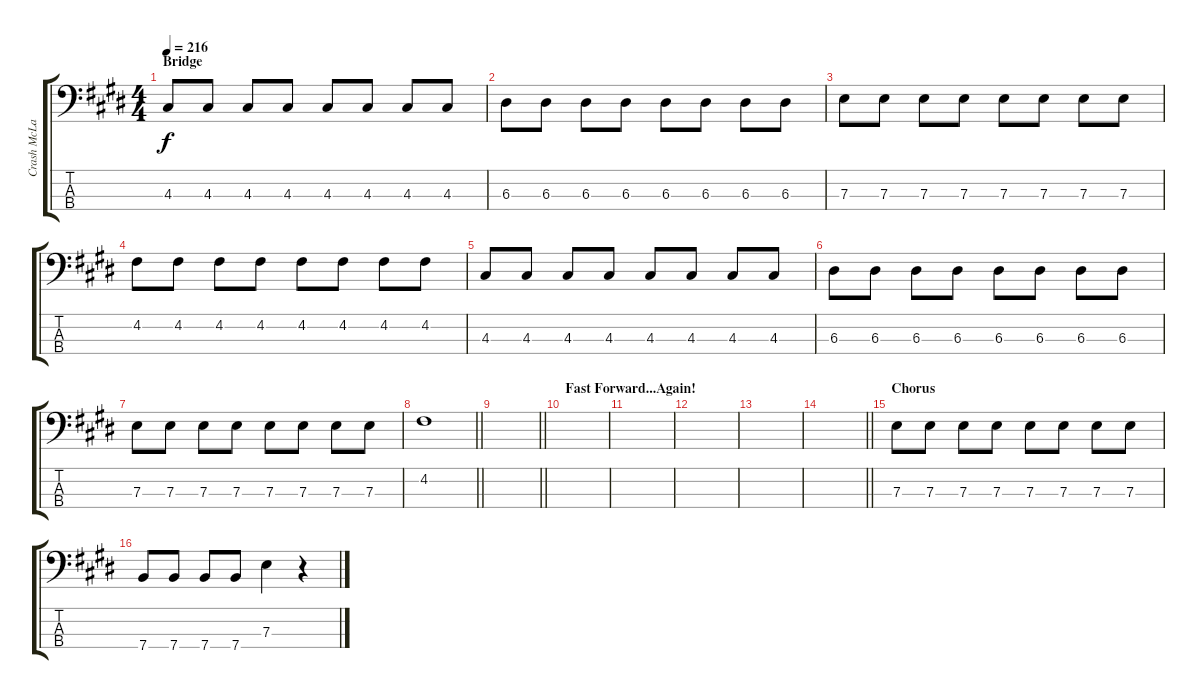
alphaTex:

\track ("Crash McLarson" "Crash McLa") {instrument electricbassfinger}
\staff {score tabs}
\tuning (G2 D2 A1 E1) {hide}
\ts (4 4)
\section ("" "Bridge")
\tempo 216
\clef f4
\ks e
4.3.8{dy f} 4.3.8 4.3.8 4.3.8 4.3.8 4.3.8 4.3.8 4.3.8 |
6.3.8 6.3.8 6.3.8 6.3.8 6.3.8 6.3.8 6.3.8 6.3.8 |
7.3.8 7.3.8 7.3.8 7.3.8 7.3.8 7.3.8 7.3.8 7.3.8 |
4.2.8 4.2.8 4.2.8 4.2.8 4.2.8 4.2.8 4.2.8 4.2.8 |
4.3.8 4.3.8 4.3.8 4.3.8 4.3.8 4.3.8 4.3.8 4.3.8 |
6.3.8 6.3.8 6.3.8 6.3.8 6.3.8 6.3.8 6.3.8 6.3.8 |
7.3.8 7.3.8 7.3.8 7.3.8 7.3.8 7.3.8 7.3.8 7.3.8 |
\barLineRight lightlight
4.2.1 |
\barLineRight lightlight
|
\section ("" "Fast Forward...Again!")
|
|
|
|
\barLineRight lightlight
|
\section ("" "Chorus")
7.3.8 7.3.8 7.3.8 7.3.8 7.3.8 7.3.8 7.3.8 7.3.8 |
7.4.8 7.4.8 7.4.8 7.4.8 7.3.4 r.4
